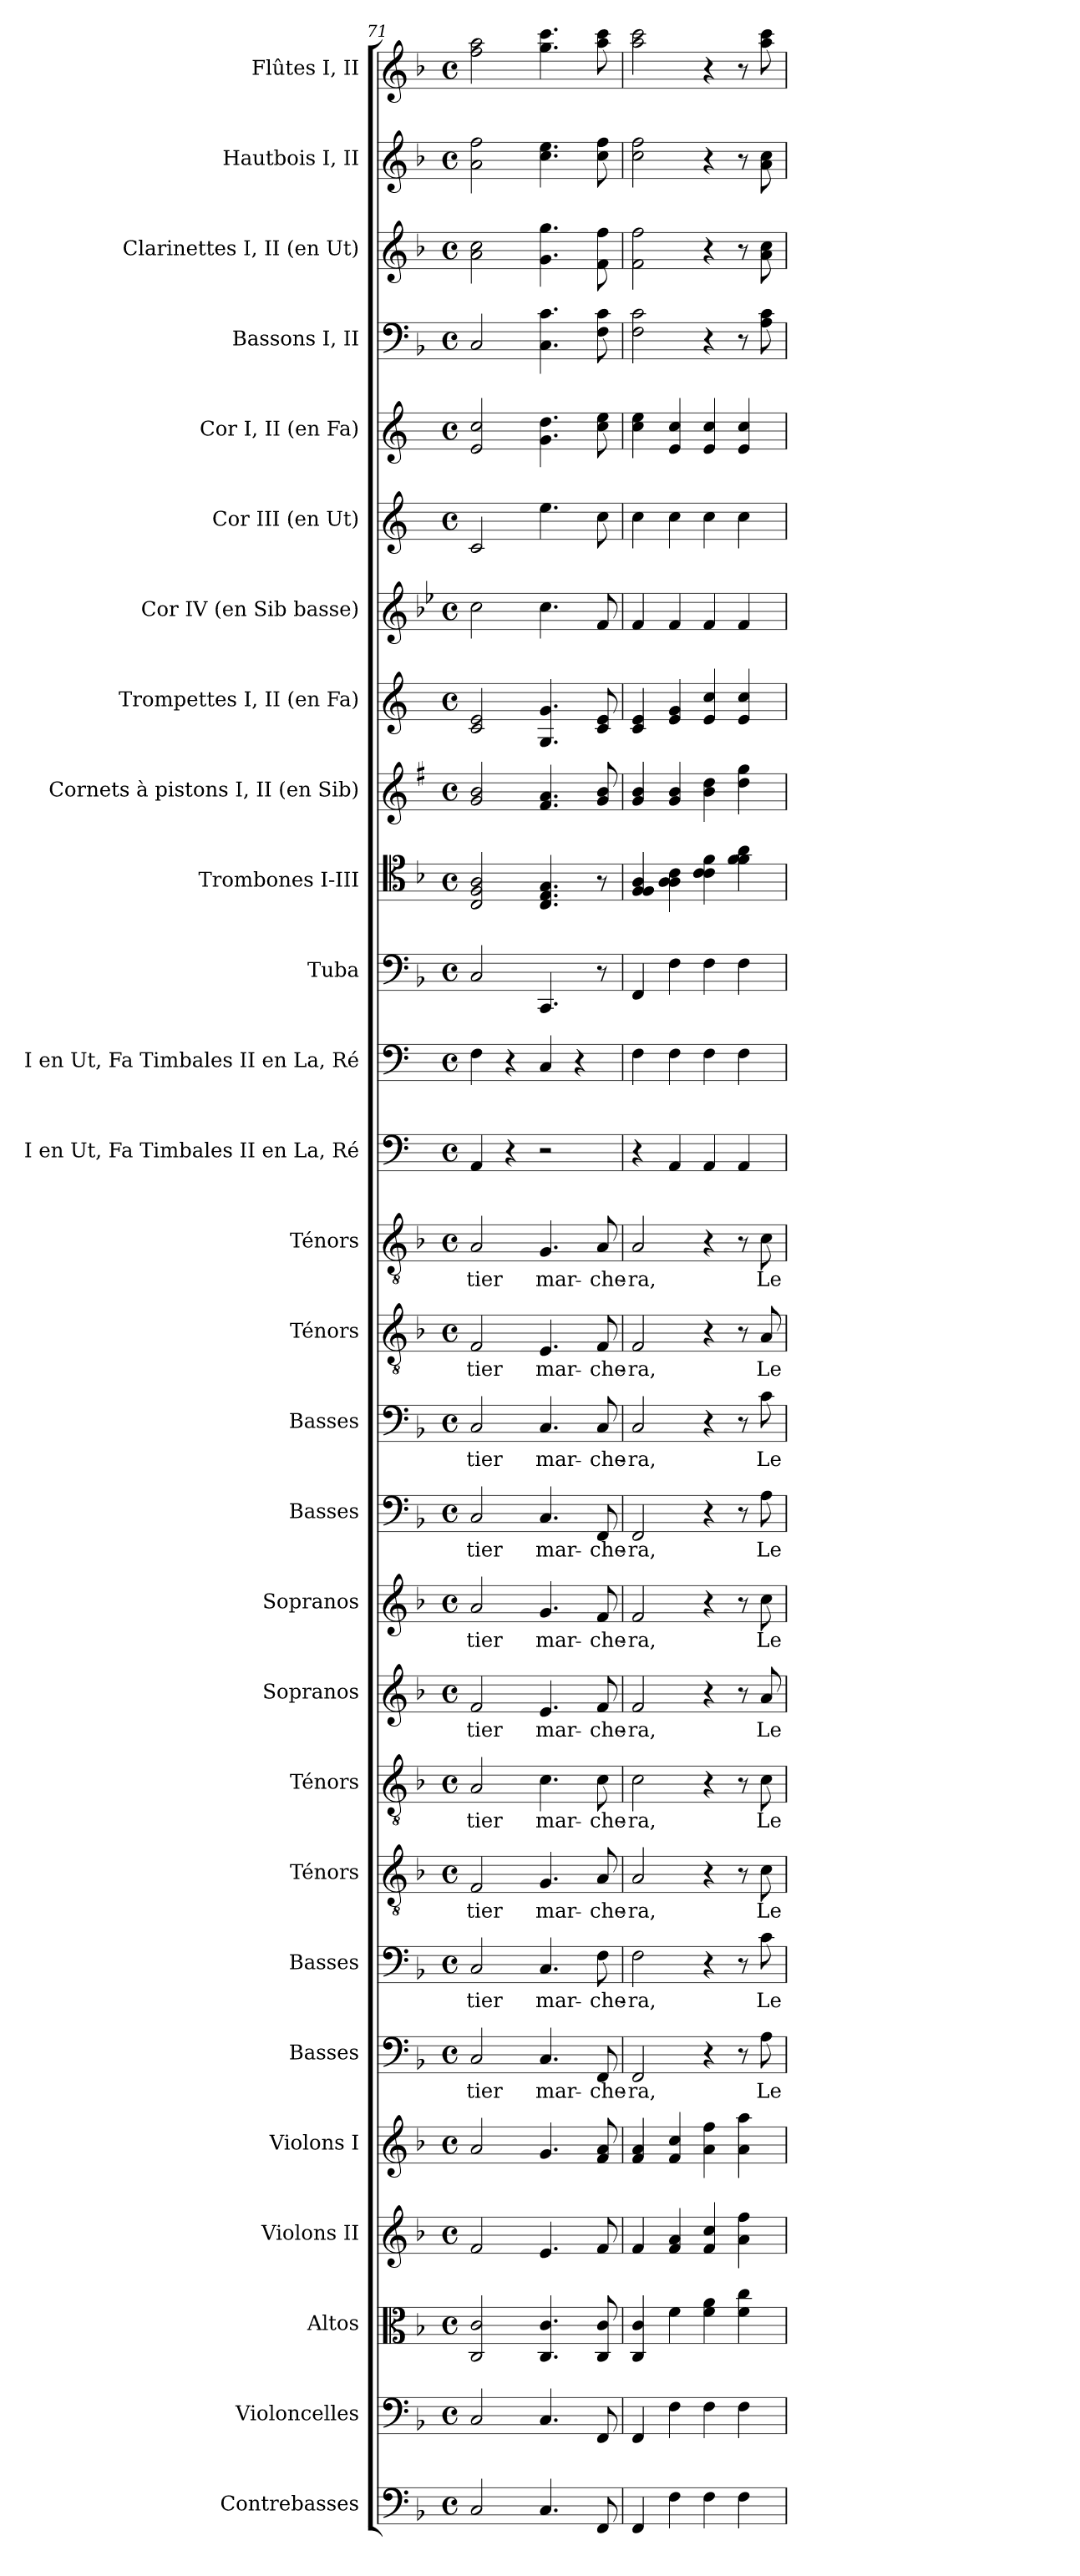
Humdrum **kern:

**kern	**kern	**kern	**kern	**kern	**kern	**text	**kern	**text	**kern	**text	**kern	**text	**kern	**text	**kern	**text	**kern	**text	**kern	**text	**kern	**text	**kern	**text	**kern	**kern	**kern	**kern	**kern	**kern	**kern	**kern	**kern	**kern	**kern	**kern	**kern
*part28	*part27	*part26	*part25	*part24	*part23	*part23	*part22	*part22	*part21	*part21	*part20	*part20	*part19	*part19	*part18	*part18	*part17	*part17	*part16	*part16	*part15	*part15	*part14	*part14	*part13	*part12	*part11	*part10	*part9	*part8	*part7	*part6	*part5	*part4	*part3	*part2	*part1
*staff28	*staff27	*staff26	*staff25	*staff24	*staff23	*staff23	*staff22	*staff22	*staff21	*staff21	*staff20	*staff20	*staff19	*staff19	*staff18	*staff18	*staff17	*staff17	*staff16	*staff16	*staff15	*staff15	*staff14	*staff14	*staff13	*staff12	*staff11	*staff10	*staff9	*staff8	*staff7	*staff6	*staff5	*staff4	*staff3	*staff2	*staff1
*I"Contrebasses	*I"Violoncelles	*I"Altos	*I"Violons II	*I"Violons I	*I"Basses	*	*I"Basses	*	*I"Ténors	*	*I"Ténors	*	*I"Sopranos	*	*I"Sopranos	*	*I"Basses	*	*I"Basses	*	*I"Ténors	*	*I"Ténors	*	*I"I en Ut, Fa  Timbales       II en La, Ré	*I"I en Ut, Fa  Timbales       II en La, Ré	*I"Tuba	*I"Trombones I-III	*I"Cornets à pistons I, II (en Sib)	*I"Trompettes I, II (en Fa)	*I"Cor IV (en Sib basse)	*I"Cor III (en Ut)	*I"Cor I, II (en Fa)	*I"Bassons I, II	*I"Clarinettes I, II (en Ut)	*I"Hautbois I, II	*I"Flûtes I, II
*I'Cb.	*I'Vlles	*I'Altos	*I'Vns II	*I'Vns I	*I'Basses	*	*I'Basses	*	*I'Tén.	*	*I'Tén.	*	*I'Sopr.	*	*I'Sopr.	*	*I'Basses	*	*I'Basses	*	*I'Tén.	*	*I'Tén.	*	*I'Timb.	*I'Timb.	*I'Tb.	*I'Trb.	*I'C.à p. (Sib)	*I'Tr. (Fa)	*I'Cor (Sib basse)	*I'Cor (Ut)	*I'Cor (Fa)	*I'Bns	*I'Cl. (Ut)	*I'Hb.	*I'Fl.
*clefF4	*clefF4	*clefC3	*clefG2	*clefG2	*clefF4	*	*clefF4	*	*clefGv2	*	*clefGv2	*	*clefG2	*	*clefG2	*	*clefF4	*	*clefF4	*	*clefGv2	*	*clefGv2	*	*clefF4	*clefF4	*clefF4	*clefC4	*clefG2	*clefG2	*clefG2	*clefG2	*clefG2	*clefF4	*clefG2	*clefG2	*clefG2
*ITrd7c12	*	*	*	*	*	*	*	*	*ITrd7c12	*	*ITrd7c12	*	*	*	*	*	*	*	*	*	*ITrd7c12	*	*ITrd7c12	*	*	*	*	*	*ITrd1c2	*ITrd-3c-5	*ITrd8c14	*ITrd7c12	*ITrd4c7	*	*	*	*
*k[b-]	*k[b-]	*k[b-]	*k[b-]	*k[b-]	*k[b-]	*	*k[b-]	*	*k[b-]	*	*k[b-]	*	*k[b-]	*	*k[b-]	*	*k[b-]	*	*k[b-]	*	*k[b-]	*	*k[b-]	*	*k[]	*k[]	*k[b-]	*k[b-]	*k[b-]	*k[b-]	*k[b-e-]	*k[]	*k[b-]	*k[b-]	*k[b-]	*k[b-]	*k[b-]
*F:	*F:	*F:	*F:	*F:	*F:	*	*F:	*	*F:	*	*F:	*	*F:	*	*F:	*	*F:	*	*F:	*	*F:	*	*F:	*	*C:	*C:	*F:	*F:	*F:	*F:	*B-:	*C:	*F:	*F:	*F:	*F:	*F:
*M4/4	*M4/4	*M4/4	*M4/4	*M4/4	*M4/4	*	*M4/4	*	*M4/4	*	*M4/4	*	*M4/4	*	*M4/4	*	*M4/4	*	*M4/4	*	*M4/4	*	*M4/4	*	*M4/4	*M4/4	*M4/4	*M4/4	*M4/4	*M4/4	*M4/4	*M4/4	*M4/4	*M4/4	*M4/4	*M4/4	*M4/4
*met(c)	*met(c)	*met(c)	*met(c)	*met(c)	*met(c)	*	*met(c)	*	*met(c)	*	*met(c)	*	*met(c)	*	*met(c)	*	*met(c)	*	*met(c)	*	*met(c)	*	*met(c)	*	*met(c)	*met(c)	*met(c)	*met(c)	*met(c)	*met(c)	*met(c)	*met(c)	*met(c)	*met(c)	*met(c)	*met(c)	*met(c)
=71	=71	=71	=71	=71	=71	=71	=71	=71	=71	=71	=71	=71	=71	=71	=71	=71	=71	=71	=71	=71	=71	=71	=71	=71	=71	=71	=71	=71	=71	=71	=71	=71	=71	=71	=71	=71	=71
!	!	!	!	!	!	!LO:LY:b:color=#000000	!	!	!	!	!	!	!	!	!	!	!	!	!	!	!	!	!	!	!	!	!	!	!	!	!	!	!	!	!	!	!
!	!	!	!	!	!	!	!	!LO:LY:b:color=#000000	!	!	!	!	!	!	!	!	!	!	!	!	!	!	!	!	!	!	!	!	!	!	!	!	!	!	!	!	!
!	!	!	!	!	!	!	!	!	!	!LO:LY:b:color=#000000	!	!	!	!	!	!	!	!	!	!	!	!	!	!	!	!	!	!	!	!	!	!	!	!	!	!	!
!	!	!	!	!	!	!	!	!	!	!	!	!LO:LY:b:color=#000000	!	!	!	!	!	!	!	!	!	!	!	!	!	!	!	!	!	!	!	!	!	!	!	!	!
!	!	!	!	!	!	!	!	!	!	!	!	!	!	!LO:LY:b:color=#000000	!	!	!	!	!	!	!	!	!	!	!	!	!	!	!	!	!	!	!	!	!	!	!
!	!	!	!	!	!	!	!	!	!	!	!	!	!	!	!	!LO:LY:b:color=#000000	!	!	!	!	!	!	!	!	!	!	!	!	!	!	!	!	!	!	!	!	!
!	!	!	!	!	!	!	!	!	!	!	!	!	!	!	!	!	!	!LO:LY:b:color=#000000	!	!	!	!	!	!	!	!	!	!	!	!	!	!	!	!	!	!	!
!	!	!	!	!	!	!	!	!	!	!	!	!	!	!	!	!	!	!	!	!LO:LY:b:color=#000000	!	!	!	!	!	!	!	!	!	!	!	!	!	!	!	!	!
!	!	!	!	!	!	!	!	!	!	!	!	!	!	!	!	!	!	!	!	!	!	!LO:LY:b:color=#000000	!	!	!	!	!	!	!	!	!	!	!	!	!	!	!
!	!	!	!	!	!	!	!	!	!	!	!	!	!	!	!	!	!	!	!	!	!	!	!	!LO:LY:b:color=#000000	!	!	!	!	!	!	!	!	!	!	!	!	!
2CCi/	2Ci/	2Ci/ 2ci	2fi/	2ai/	2Ci/	-tier	2Ci/	-tier	2FFi/	-tier	2AAi/	-tier	2fi/	-tier	2ai/	-tier	2Ci/	-tier	2Ci/	-tier	2FFi/	-tier	2AAi/	-tier	4AAi/	4Fi\	2Ci/	2Ci/ 2Fi 2Ai	2fi/ 2ai	2fi/ 2ai	2ci\	2Ci/	2Ai/ 2fi	2Ci/	2ai\ 2cci	2ai\ 2ffi	2ffi\ 2aai
.	.	.	.	.	.	.	.	.	.	.	.	.	.	.	.	.	.	.	.	.	.	.	.	.	4r	4r	.	.	.	.	.	.	.	.	.	.	.
!	!	!	!	!	!	!LO:LY:b:color=#000000	!	!	!	!	!	!	!	!	!	!	!	!	!	!	!	!	!	!	!	!	!	!	!	!	!	!	!	!	!	!	!
!	!	!	!	!	!	!	!	!LO:LY:b:color=#000000	!	!	!	!	!	!	!	!	!	!	!	!	!	!	!	!	!	!	!	!	!	!	!	!	!	!	!	!	!
!	!	!	!	!	!	!	!	!	!	!LO:LY:b:color=#000000	!	!	!	!	!	!	!	!	!	!	!	!	!	!	!	!	!	!	!	!	!	!	!	!	!	!	!
!	!	!	!	!	!	!	!	!	!	!	!	!LO:LY:b:color=#000000	!	!	!	!	!	!	!	!	!	!	!	!	!	!	!	!	!	!	!	!	!	!	!	!	!
!	!	!	!	!	!	!	!	!	!	!	!	!	!	!LO:LY:b:color=#000000	!	!	!	!	!	!	!	!	!	!	!	!	!	!	!	!	!	!	!	!	!	!	!
!	!	!	!	!	!	!	!	!	!	!	!	!	!	!	!	!LO:LY:b:color=#000000	!	!	!	!	!	!	!	!	!	!	!	!	!	!	!	!	!	!	!	!	!
!	!	!	!	!	!	!	!	!	!	!	!	!	!	!	!	!	!	!LO:LY:b:color=#000000	!	!	!	!	!	!	!	!	!	!	!	!	!	!	!	!	!	!	!
!	!	!	!	!	!	!	!	!	!	!	!	!	!	!	!	!	!	!	!	!LO:LY:b:color=#000000	!	!	!	!	!	!	!	!	!	!	!	!	!	!	!	!	!
!	!	!	!	!	!	!	!	!	!	!	!	!	!	!	!	!	!	!	!	!	!	!LO:LY:b:color=#000000	!	!	!	!	!	!	!	!	!	!	!	!	!	!	!
!	!	!	!	!	!	!	!	!	!	!	!	!	!	!	!	!	!	!	!	!	!	!	!	!LO:LY:b:color=#000000	!	!	!	!	!	!	!	!	!	!	!	!	!
4.CCi/	4.Ci/	4.Ci/ 4.ci	4.ei/	4.gi/	4.Ci/	mar-	4.Ci/	mar-	4.GGi/	mar-	4.Ci\	mar-	4.ei/	mar-	4.gi/	mar-	4.Ci/	mar-	4.Ci/	mar-	4.EEi/	mar-	4.GGi/	mar-	2r	4Ci/	4.CCi/	4.Ci/ 4.Ei 4.Gi	4.ei/ 4.gi	4.ci/ 4.cci	4.ci\	4.ei\	4.ci\ 4.gi	4.Ci\ 4.ci	4.gi\ 4.ggi	4.cci\ 4.eei	4.ggi\ 4.ccci
.	.	.	.	.	.	.	.	.	.	.	.	.	.	.	.	.	.	.	.	.	.	.	.	.	.	4r	.	.	.	.	.	.	.	.	.	.	.
!	!	!	!	!	!	!LO:LY:b:color=#000000	!	!	!	!	!	!	!	!	!	!	!	!	!	!	!	!	!	!	!	!	!	!	!	!	!	!	!	!	!	!	!
!	!	!	!	!	!	!	!	!LO:LY:b:color=#000000	!	!	!	!	!	!	!	!	!	!	!	!	!	!	!	!	!	!	!	!	!	!	!	!	!	!	!	!	!
!	!	!	!	!	!	!	!	!	!	!LO:LY:b:color=#000000	!	!	!	!	!	!	!	!	!	!	!	!	!	!	!	!	!	!	!	!	!	!	!	!	!	!	!
!	!	!	!	!	!	!	!	!	!	!	!	!LO:LY:b:color=#000000	!	!	!	!	!	!	!	!	!	!	!	!	!	!	!	!	!	!	!	!	!	!	!	!	!
!	!	!	!	!	!	!	!	!	!	!	!	!	!	!LO:LY:b:color=#000000	!	!	!	!	!	!	!	!	!	!	!	!	!	!	!	!	!	!	!	!	!	!	!
!	!	!	!	!	!	!	!	!	!	!	!	!	!	!	!	!LO:LY:b:color=#000000	!	!	!	!	!	!	!	!	!	!	!	!	!	!	!	!	!	!	!	!	!
!	!	!	!	!	!	!	!	!	!	!	!	!	!	!	!	!	!	!LO:LY:b:color=#000000	!	!	!	!	!	!	!	!	!	!	!	!	!	!	!	!	!	!	!
!	!	!	!	!	!	!	!	!	!	!	!	!	!	!	!	!	!	!	!	!LO:LY:b:color=#000000	!	!	!	!	!	!	!	!	!	!	!	!	!	!	!	!	!
!	!	!	!	!	!	!	!	!	!	!	!	!	!	!	!	!	!	!	!	!	!	!LO:LY:b:color=#000000	!	!	!	!	!	!	!	!	!	!	!	!	!	!	!
!	!	!	!	!	!	!	!	!	!	!	!	!	!	!	!	!	!	!	!	!	!	!	!	!LO:LY:b:color=#000000	!	!	!	!	!	!	!	!	!	!	!	!	!
8FFFi/	8FFi/	8Ci/ 8ci	8fi/	8fi/ 8ai	8FFi/	-che-	8Fi\	-che-	8AAi/	-che-	8Ci\	-che-	8fi/	-che-	8fi/	-che-	8FFi/	-che-	8Ci/	-che-	8FFi/	-che-	8AAi/	-che-	.	.	8r	8r	8fi/ 8ai	8fi/ 8ai	8Fi/	8ci\	8fi\ 8ai	8Fi\ 8ci	8fi\ 8ffi	8cci\ 8ffi	8aai\ 8ccci
=72	=72	=72	=72	=72	=72	=72	=72	=72	=72	=72	=72	=72	=72	=72	=72	=72	=72	=72	=72	=72	=72	=72	=72	=72	=72	=72	=72	=72	=72	=72	=72	=72	=72	=72	=72	=72	=72
!	!	!	!	!	!	!LO:LY:b:color=#000000	!	!	!	!	!	!	!	!	!	!	!	!	!	!	!	!	!	!	!	!	!	!	!	!	!	!	!	!	!	!	!
!	!	!	!	!	!	!	!	!LO:LY:b:color=#000000	!	!	!	!	!	!	!	!	!	!	!	!	!	!	!	!	!	!	!	!	!	!	!	!	!	!	!	!	!
!	!	!	!	!	!	!	!	!	!	!LO:LY:b:color=#000000	!	!	!	!	!	!	!	!	!	!	!	!	!	!	!	!	!	!	!	!	!	!	!	!	!	!	!
!	!	!	!	!	!	!	!	!	!	!	!	!LO:LY:b:color=#000000	!	!	!	!	!	!	!	!	!	!	!	!	!	!	!	!	!	!	!	!	!	!	!	!	!
!	!	!	!	!	!	!	!	!	!	!	!	!	!	!LO:LY:b:color=#000000	!	!	!	!	!	!	!	!	!	!	!	!	!	!	!	!	!	!	!	!	!	!	!
!	!	!	!	!	!	!	!	!	!	!	!	!	!	!	!	!LO:LY:b:color=#000000	!	!	!	!	!	!	!	!	!	!	!	!	!	!	!	!	!	!	!	!	!
!	!	!	!	!	!	!	!	!	!	!	!	!	!	!	!	!	!	!LO:LY:b:color=#000000	!	!	!	!	!	!	!	!	!	!	!	!	!	!	!	!	!	!	!
!	!	!	!	!	!	!	!	!	!	!	!	!	!	!	!	!	!	!	!	!LO:LY:b:color=#000000	!	!	!	!	!	!	!	!	!	!	!	!	!	!	!	!	!
!	!	!	!	!	!	!	!	!	!	!	!	!	!	!	!	!	!	!	!	!	!	!LO:LY:b:color=#000000	!	!	!	!	!	!	!	!	!	!	!	!	!	!	!
!	!	!	!	!	!	!	!	!	!	!	!	!	!	!	!	!	!	!	!	!	!	!	!	!LO:LY:b:color=#000000	!	!	!	!	!	!	!	!	!	!	!	!	!
4FFFi/	4FFi/	4Ci/ 4ci	4fi/	4fi/ 4ai	2FFi/	-ra,	2Fi\	-ra,	2AAi/	-ra,	2Ci\	-ra,	2fi/	-ra,	2fi/	-ra,	2FFi/	-ra,	2Ci/	-ra,	2FFi/	-ra,	2AAi/	-ra,	4r	4Fi\	4FFi/	4Fi/ 4Fi 4Ai	4fi/ 4ai	4fi/ 4ai	4Fi/	4ci\	4fi\ 4ai	2Fi\ 2ci	2fi\ 2ffi	2cci\ 2ffi	2aai\ 2ccci
4FFi\	4Fi\	4fi\	4fi/ 4ai	4fi/ 4cci	.	.	.	.	.	.	.	.	.	.	.	.	.	.	.	.	.	.	.	.	4AAi/	4Fi\	4Fi\	4Ai\ 4Ai 4ci	4fi/ 4ai	4ai/ 4cci	4Fi/	4ci\	4Ai/ 4fi	.	.	.	.
4FFi\	4Fi\	4fi\ 4ai	4fi/ 4cci	4ai\ 4ffi	4r	.	4r	.	4r	.	4r	.	4r	.	4r	.	4r	.	4r	.	4r	.	4r	.	4AAi/	4Fi\	4Fi\	4ci\ 4ci 4fi	4ai\ 4cci	4ai/ 4ffi	4Fi/	4ci\	4Ai/ 4fi	4r	4r	4r	4r
4FFi\	4Fi\	4fi\ 4cci	4ai\ 4ffi	4ai\ 4aai	8r	.	8r	.	8r	.	8r	.	8r	.	8r	.	8r	.	8r	.	8r	.	8r	.	4AAi/	4Fi\	4Fi\	4fi\ 4fi 4ai	4cci\ 4ffi	4ai/ 4ffi	4Fi/	4ci\	4Ai/ 4fi	8r	8r	8r	8r
!	!	!	!	!	!	!LO:LY:b:color=#000000	!	!	!	!	!	!	!	!	!	!	!	!	!	!	!	!	!	!	!	!	!	!	!	!	!	!	!	!	!	!	!
!	!	!	!	!	!	!	!	!LO:LY:b:color=#000000	!	!	!	!	!	!	!	!	!	!	!	!	!	!	!	!	!	!	!	!	!	!	!	!	!	!	!	!	!
!	!	!	!	!	!	!	!	!	!	!LO:LY:b:color=#000000	!	!	!	!	!	!	!	!	!	!	!	!	!	!	!	!	!	!	!	!	!	!	!	!	!	!	!
!	!	!	!	!	!	!	!	!	!	!	!	!LO:LY:b:color=#000000	!	!	!	!	!	!	!	!	!	!	!	!	!	!	!	!	!	!	!	!	!	!	!	!	!
!	!	!	!	!	!	!	!	!	!	!	!	!	!	!LO:LY:b:color=#000000	!	!	!	!	!	!	!	!	!	!	!	!	!	!	!	!	!	!	!	!	!	!	!
!	!	!	!	!	!	!	!	!	!	!	!	!	!	!	!	!LO:LY:b:color=#000000	!	!	!	!	!	!	!	!	!	!	!	!	!	!	!	!	!	!	!	!	!
!	!	!	!	!	!	!	!	!	!	!	!	!	!	!	!	!	!	!LO:LY:b:color=#000000	!	!	!	!	!	!	!	!	!	!	!	!	!	!	!	!	!	!	!
!	!	!	!	!	!	!	!	!	!	!	!	!	!	!	!	!	!	!	!	!LO:LY:b:color=#000000	!	!	!	!	!	!	!	!	!	!	!	!	!	!	!	!	!
!	!	!	!	!	!	!	!	!	!	!	!	!	!	!	!	!	!	!	!	!	!	!LO:LY:b:color=#000000	!	!	!	!	!	!	!	!	!	!	!	!	!	!	!
!	!	!	!	!	!	!	!	!	!	!	!	!	!	!	!	!	!	!	!	!	!	!	!	!LO:LY:b:color=#000000	!	!	!	!	!	!	!	!	!	!	!	!	!
.	.	.	.	.	8Ai\	Le	8ci\	Le	8Ci\	Le	8Ci\	Le	8ai/	Le	8cci\	Le	8Ai\	Le	8ci\	Le	8AAi/	Le	8Ci\	Le	.	.	.	.	.	.	.	.	.	8Ai\ 8ci	8ai\ 8cci	8ai\ 8cci	8aai\ 8ccci
=	=	=	=	=	=	=	=	=	=	=	=	=	=	=	=	=	=	=	=	=	=	=	=	=	=	=	=	=	=	=	=	=	=	=	=	=	=
*-	*-	*-	*-	*-	*-	*-	*-	*-	*-	*-	*-	*-	*-	*-	*-	*-	*-	*-	*-	*-	*-	*-	*-	*-	*-	*-	*-	*-	*-	*-	*-	*-	*-	*-	*-	*-	*-
